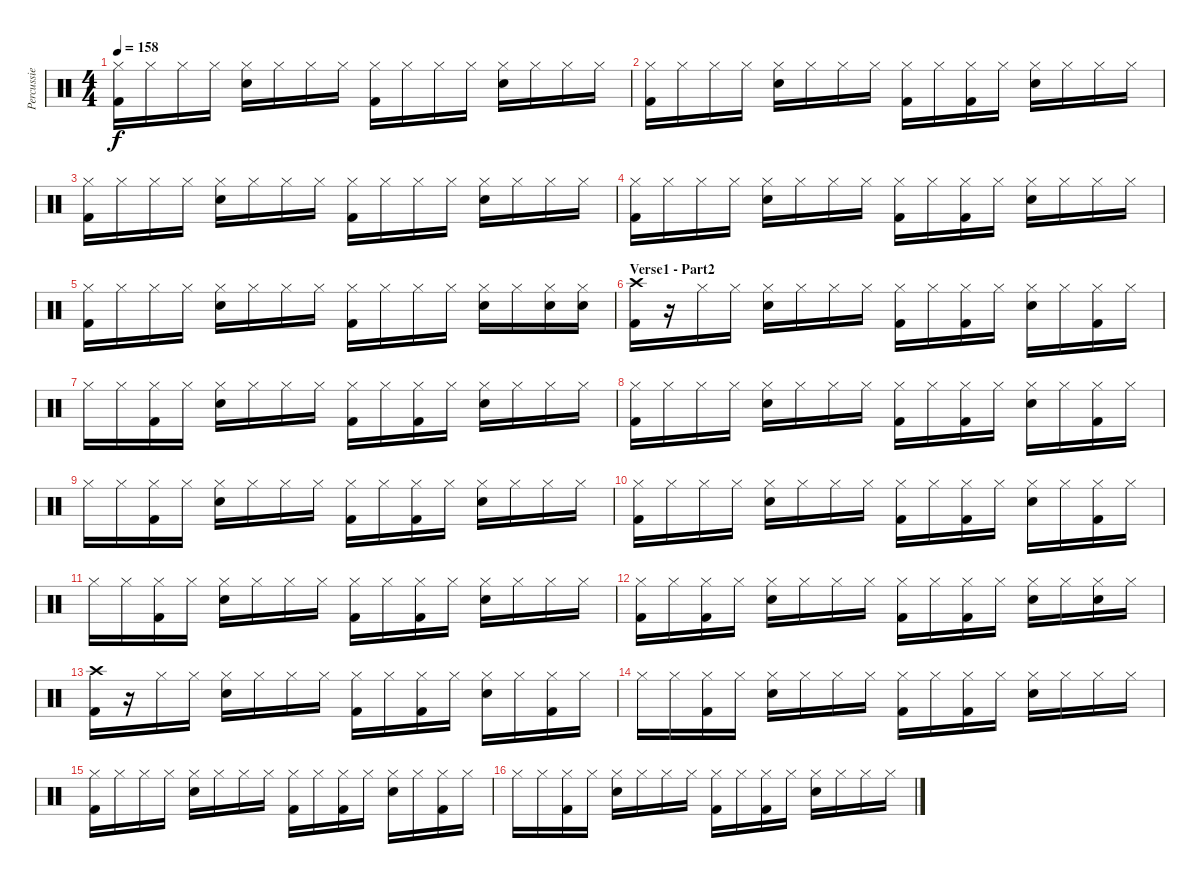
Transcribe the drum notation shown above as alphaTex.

\track ("Percussie" "Percussie") {instrument percussion}
\staff {score}
\articulation defaults
\ts (4 4)
\tempo 158
\clef neutral
\ks c
("Hi-Hat (closed)" "Kick (hit) 2").16{dy f} "Hi-Hat (closed)".16 "Hi-Hat (closed)".16 "Hi-Hat (closed)".16 ("Hi-Hat (closed)" "Electric Snare (hit)").16 "Hi-Hat (closed)".16 "Hi-Hat (closed)".16 "Hi-Hat (closed)".16 ("Hi-Hat (closed)" "Kick (hit) 2").16 "Hi-Hat (closed)".16 "Hi-Hat (closed)".16 "Hi-Hat (closed)".16 ("Hi-Hat (closed)" "Electric Snare (hit)").16 "Hi-Hat (closed)".16 "Hi-Hat (closed)".16 "Hi-Hat (closed)".16 |
("Hi-Hat (closed)" "Kick (hit) 2").16 "Hi-Hat (closed)".16 "Hi-Hat (closed)".16 "Hi-Hat (closed)".16 ("Hi-Hat (closed)" "Electric Snare (hit)").16 "Hi-Hat (closed)".16 "Hi-Hat (closed)".16 "Hi-Hat (closed)".16 ("Hi-Hat (closed)" "Kick (hit) 2").16 "Hi-Hat (closed)".16 ("Hi-Hat (closed)" "Kick (hit) 2").16 "Hi-Hat (closed)".16 ("Hi-Hat (closed)" "Electric Snare (hit)").16 "Hi-Hat (closed)".16 "Hi-Hat (closed)".16 "Hi-Hat (closed)".16 |
("Hi-Hat (closed)" "Kick (hit) 2").16 "Hi-Hat (closed)".16 "Hi-Hat (closed)".16 "Hi-Hat (closed)".16 ("Hi-Hat (closed)" "Electric Snare (hit)").16 "Hi-Hat (closed)".16 "Hi-Hat (closed)".16 "Hi-Hat (closed)".16 ("Hi-Hat (closed)" "Kick (hit) 2").16 "Hi-Hat (closed)".16 "Hi-Hat (closed)".16 "Hi-Hat (closed)".16 ("Hi-Hat (closed)" "Electric Snare (hit)").16 "Hi-Hat (closed)".16 "Hi-Hat (closed)".16 "Hi-Hat (closed)".16 |
("Hi-Hat (closed)" "Kick (hit) 2").16 "Hi-Hat (closed)".16 "Hi-Hat (closed)".16 "Hi-Hat (closed)".16 ("Hi-Hat (closed)" "Electric Snare (hit)").16 "Hi-Hat (closed)".16 "Hi-Hat (closed)".16 "Hi-Hat (closed)".16 ("Hi-Hat (closed)" "Kick (hit) 2").16 "Hi-Hat (closed)".16 ("Hi-Hat (closed)" "Kick (hit) 2").16 "Hi-Hat (closed)".16 ("Hi-Hat (closed)" "Electric Snare (hit)").16 "Hi-Hat (closed)".16 "Hi-Hat (closed)".16 "Hi-Hat (closed)".16 |
("Hi-Hat (closed)" "Kick (hit) 2").16 "Hi-Hat (closed)".16 "Hi-Hat (closed)".16 "Hi-Hat (closed)".16 ("Hi-Hat (closed)" "Electric Snare (hit)").16 "Hi-Hat (closed)".16 "Hi-Hat (closed)".16 "Hi-Hat (closed)".16 ("Hi-Hat (closed)" "Kick (hit) 2").16 "Hi-Hat (closed)".16 "Hi-Hat (closed)".16 "Hi-Hat (closed)".16 ("Hi-Hat (closed)" "Electric Snare (hit)").16 "Hi-Hat (closed)".16 ("Hi-Hat (closed)" "Electric Snare (hit)").16 ("Hi-Hat (closed)" "Electric Snare (hit)").16 |
\section ("" "Verse1 - Part2")
("Crash high (hit)" "Kick (hit) 2").16 r.16 "Hi-Hat (closed)".16 "Hi-Hat (closed)".16 ("Hi-Hat (closed)" "Electric Snare (hit)").16 "Hi-Hat (closed)".16 "Hi-Hat (closed)".16 "Hi-Hat (closed)".16 ("Hi-Hat (closed)" "Kick (hit) 2").16 "Hi-Hat (closed)".16 ("Hi-Hat (closed)" "Kick (hit) 2").16 "Hi-Hat (closed)".16 ("Hi-Hat (closed)" "Electric Snare (hit)").16 "Hi-Hat (closed)".16 ("Hi-Hat (closed)" "Kick (hit) 2").16 "Hi-Hat (closed)".16 |
"Hi-Hat (closed)".16 "Hi-Hat (closed)".16 ("Hi-Hat (closed)" "Kick (hit) 2").16 "Hi-Hat (closed)".16 ("Hi-Hat (closed)" "Electric Snare (hit)").16 "Hi-Hat (closed)".16 "Hi-Hat (closed)".16 "Hi-Hat (closed)".16 ("Hi-Hat (closed)" "Kick (hit) 2").16 "Hi-Hat (closed)".16 ("Hi-Hat (closed)" "Kick (hit) 2").16 "Hi-Hat (closed)".16 ("Hi-Hat (closed)" "Electric Snare (hit)").16 "Hi-Hat (closed)".16 "Hi-Hat (closed)".16 "Hi-Hat (closed)".16 |
("Hi-Hat (closed)" "Kick (hit) 2").16 "Hi-Hat (closed)".16 "Hi-Hat (closed)".16 "Hi-Hat (closed)".16 ("Hi-Hat (closed)" "Electric Snare (hit)").16 "Hi-Hat (closed)".16 "Hi-Hat (closed)".16 "Hi-Hat (closed)".16 ("Hi-Hat (closed)" "Kick (hit) 2").16 "Hi-Hat (closed)".16 ("Hi-Hat (closed)" "Kick (hit) 2").16 "Hi-Hat (closed)".16 ("Hi-Hat (closed)" "Electric Snare (hit)").16 "Hi-Hat (closed)".16 ("Hi-Hat (closed)" "Kick (hit) 2").16 "Hi-Hat (closed)".16 |
"Hi-Hat (closed)".16 "Hi-Hat (closed)".16 ("Hi-Hat (closed)" "Kick (hit) 2").16 "Hi-Hat (closed)".16 ("Hi-Hat (closed)" "Electric Snare (hit)").16 "Hi-Hat (closed)".16 "Hi-Hat (closed)".16 "Hi-Hat (closed)".16 ("Hi-Hat (closed)" "Kick (hit) 2").16 "Hi-Hat (closed)".16 ("Hi-Hat (closed)" "Kick (hit) 2").16 "Hi-Hat (closed)".16 ("Hi-Hat (closed)" "Electric Snare (hit)").16 "Hi-Hat (closed)".16 "Hi-Hat (closed)".16 "Hi-Hat (closed)".16 |
("Hi-Hat (closed)" "Kick (hit) 2").16 "Hi-Hat (closed)".16 "Hi-Hat (closed)".16 "Hi-Hat (closed)".16 ("Hi-Hat (closed)" "Electric Snare (hit)").16 "Hi-Hat (closed)".16 "Hi-Hat (closed)".16 "Hi-Hat (closed)".16 ("Hi-Hat (closed)" "Kick (hit) 2").16 "Hi-Hat (closed)".16 ("Hi-Hat (closed)" "Kick (hit) 2").16 "Hi-Hat (closed)".16 ("Hi-Hat (closed)" "Electric Snare (hit)").16 "Hi-Hat (closed)".16 ("Hi-Hat (closed)" "Kick (hit) 2").16 "Hi-Hat (closed)".16 |
"Hi-Hat (closed)".16 "Hi-Hat (closed)".16 ("Hi-Hat (closed)" "Kick (hit) 2").16 "Hi-Hat (closed)".16 ("Hi-Hat (closed)" "Electric Snare (hit)").16 "Hi-Hat (closed)".16 "Hi-Hat (closed)".16 "Hi-Hat (closed)".16 ("Hi-Hat (closed)" "Kick (hit) 2").16 "Hi-Hat (closed)".16 ("Hi-Hat (closed)" "Kick (hit) 2").16 "Hi-Hat (closed)".16 ("Hi-Hat (closed)" "Electric Snare (hit)").16 "Hi-Hat (closed)".16 "Hi-Hat (closed)".16 "Hi-Hat (closed)".16 |
("Hi-Hat (closed)" "Kick (hit) 2").16 "Hi-Hat (closed)".16 ("Hi-Hat (closed)" "Kick (hit) 2").16 "Hi-Hat (closed)".16 ("Hi-Hat (closed)" "Electric Snare (hit)").16 "Hi-Hat (closed)".16 "Hi-Hat (closed)".16 "Hi-Hat (closed)".16 ("Hi-Hat (closed)" "Kick (hit) 2").16 "Hi-Hat (closed)".16 ("Hi-Hat (closed)" "Kick (hit) 2").16 "Hi-Hat (closed)".16 ("Hi-Hat (closed)" "Electric Snare (hit)").16 "Hi-Hat (closed)".16 ("Hi-Hat (closed)" "Electric Snare (hit)").16 "Hi-Hat (closed)".16 |
("Crash high (hit)" "Kick (hit) 2").16 r.16 "Hi-Hat (closed)".16 "Hi-Hat (closed)".16 ("Hi-Hat (closed)" "Electric Snare (hit)").16 "Hi-Hat (closed)".16 "Hi-Hat (closed)".16 "Hi-Hat (closed)".16 ("Hi-Hat (closed)" "Kick (hit) 2").16 "Hi-Hat (closed)".16 ("Hi-Hat (closed)" "Kick (hit) 2").16 "Hi-Hat (closed)".16 ("Hi-Hat (closed)" "Electric Snare (hit)").16 "Hi-Hat (closed)".16 ("Hi-Hat (closed)" "Kick (hit) 2").16 "Hi-Hat (closed)".16 |
"Hi-Hat (closed)".16 "Hi-Hat (closed)".16 ("Hi-Hat (closed)" "Kick (hit) 2").16 "Hi-Hat (closed)".16 ("Hi-Hat (closed)" "Electric Snare (hit)").16 "Hi-Hat (closed)".16 "Hi-Hat (closed)".16 "Hi-Hat (closed)".16 ("Hi-Hat (closed)" "Kick (hit) 2").16 "Hi-Hat (closed)".16 ("Hi-Hat (closed)" "Kick (hit) 2").16 "Hi-Hat (closed)".16 ("Hi-Hat (closed)" "Electric Snare (hit)").16 "Hi-Hat (closed)".16 "Hi-Hat (closed)".16 "Hi-Hat (closed)".16 |
("Hi-Hat (closed)" "Kick (hit) 2").16 "Hi-Hat (closed)".16 "Hi-Hat (closed)".16 "Hi-Hat (closed)".16 ("Hi-Hat (closed)" "Electric Snare (hit)").16 "Hi-Hat (closed)".16 "Hi-Hat (closed)".16 "Hi-Hat (closed)".16 ("Hi-Hat (closed)" "Kick (hit) 2").16 "Hi-Hat (closed)".16 ("Hi-Hat (closed)" "Kick (hit) 2").16 "Hi-Hat (closed)".16 ("Hi-Hat (closed)" "Electric Snare (hit)").16 "Hi-Hat (closed)".16 ("Hi-Hat (closed)" "Kick (hit) 2").16 "Hi-Hat (closed)".16 |
"Hi-Hat (closed)".16 "Hi-Hat (closed)".16 ("Hi-Hat (closed)" "Kick (hit) 2").16 "Hi-Hat (closed)".16 ("Hi-Hat (closed)" "Electric Snare (hit)").16 "Hi-Hat (closed)".16 "Hi-Hat (closed)".16 "Hi-Hat (closed)".16 ("Hi-Hat (closed)" "Kick (hit) 2").16 "Hi-Hat (closed)".16 ("Hi-Hat (closed)" "Kick (hit) 2").16 "Hi-Hat (closed)".16 ("Hi-Hat (closed)" "Electric Snare (hit)").16 "Hi-Hat (closed)".16 "Hi-Hat (closed)".16 "Hi-Hat (closed)".16
